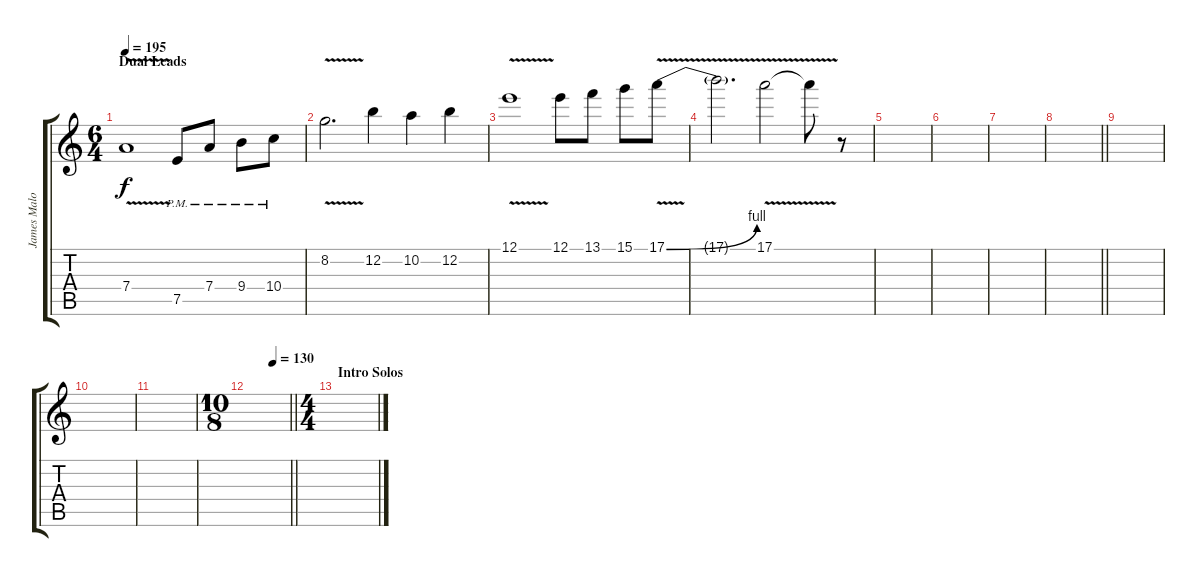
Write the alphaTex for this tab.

\track ("James Malone Lead" "James Malo") {instrument distortionguitar}
\staff {score tabs}
\tuning (E4 B3 G3 D3 A2 E2) {hide}
\ts (6 4)
\section ("" "Dual Leads")
\tempo 195
\clef g2
\ks c
7.4{v}.1{dy f} 7.5{pm}.8 7.4{pm}.8 9.4{pm}.8 10.4{pm}.8 |
8.2{v}.2{d} 12.2.4 10.2.4 12.2.4 |
12.1{v}.1 12.1.8 13.1.8 15.1.8 17.1{be (bend 0 0 60 4) v}.8 |
17.1{t}.2{d} 17.1{v}.2 17.1{t}.8 r.8 |
|
|
|
\barLineRight lightlight
|
|
|
|
\ts (10 8)
\tempo (130 0.6)
\barLineRight lightlight
|
\ts (4 4)
\section ("" "Intro Solos")
